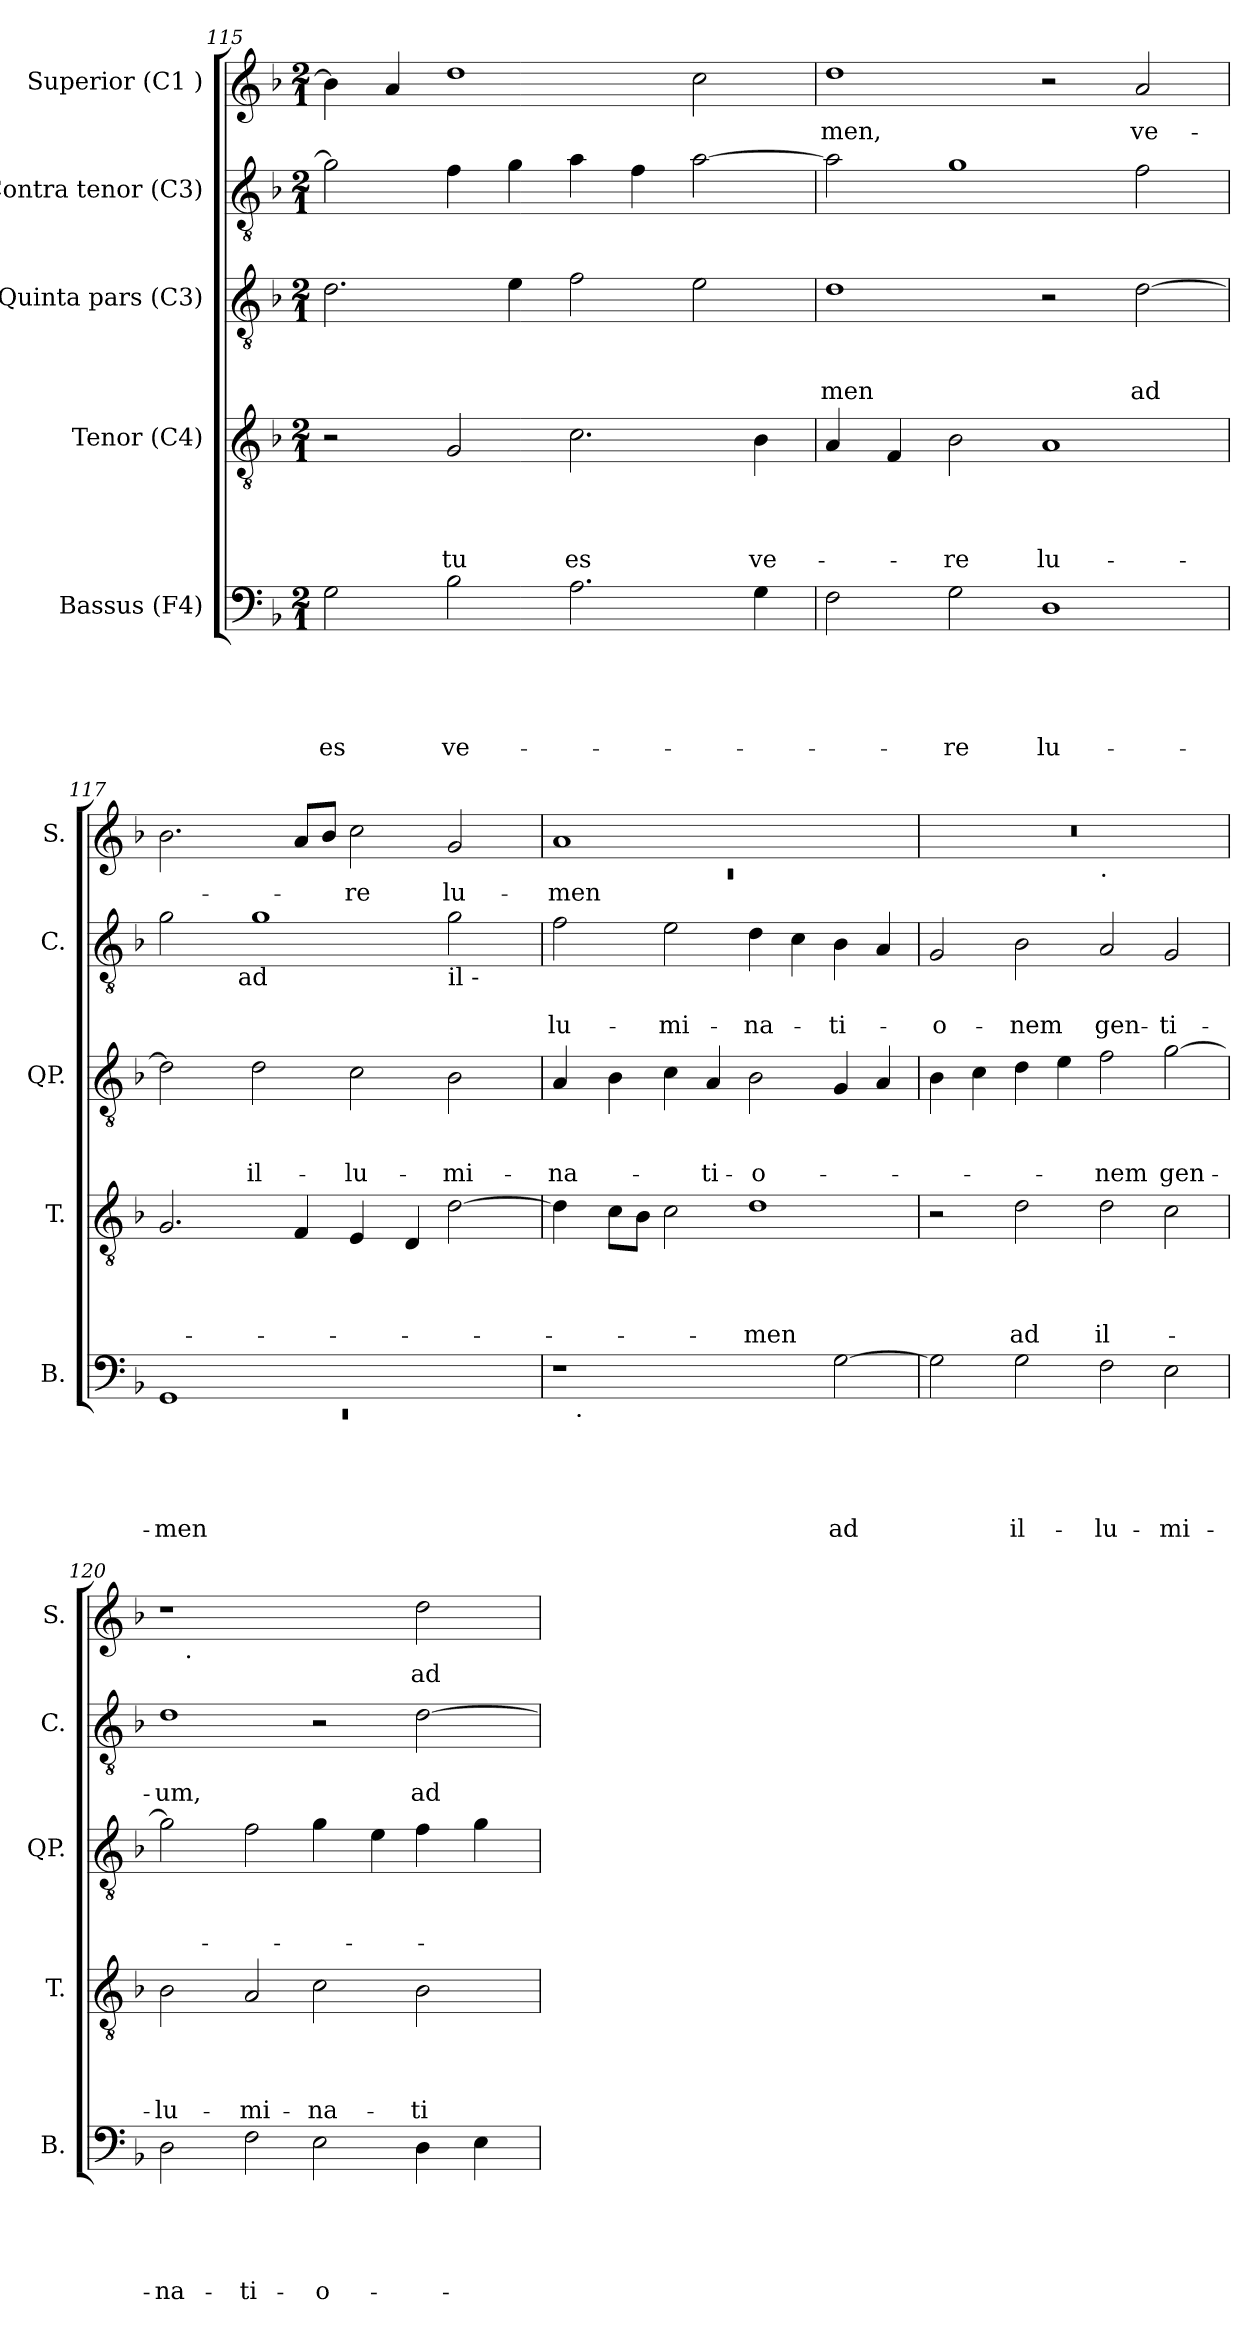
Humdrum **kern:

**kern	**text	**text	**text	**text	**text	**kern	**text	**text	**text	**text	**kern	**text	**text	**text	**kern	**text	**text	**kern	**text
*part5	*part5	*part5	*part5	*part5	*part5	*part4	*part4	*part4	*part4	*part4	*part3	*part3	*part3	*part3	*part2	*part2	*part2	*part1	*part1
*staff5	*staff5	*staff5	*staff5	*staff5	*staff5	*staff4	*staff4	*staff4	*staff4	*staff4	*staff3	*staff3	*staff3	*staff3	*staff2	*staff2	*staff2	*staff1	*staff1
*I"Bassus (F4)	*	*	*	*	*	*I"Tenor (C4)	*	*	*	*	*I"Quinta pars (C3)	*	*	*	*I"Contra tenor (C3)	*	*	*I"Superior (C1 )	*
*I'B.	*	*	*	*	*	*I'T.	*	*	*	*	*I'QP.	*	*	*	*I'C.	*	*	*I'S.	*
*clefF4	*	*	*	*	*	*clefGv2	*	*	*	*	*clefGv2	*	*	*	*clefGv2	*	*	*clefG2	*
*k[b-]	*	*	*	*	*	*k[b-]	*	*	*	*	*k[b-]	*	*	*	*k[b-]	*	*	*k[b-]	*
*F:	*	*	*	*	*	*F:	*	*	*	*	*F:	*	*	*	*F:	*	*	*F:	*
*M2/1	*	*	*	*	*	*M2/1	*	*	*	*	*M2/1	*	*	*	*M2/1	*	*	*M2/1	*
=115	=115	=115	=115	=115	=115	=115	=115	=115	=115	=115	=115	=115	=115	=115	=115	=115	=115	=115	=115
!	!	!	!	!	!LO:LY:b	!	!	!	!	!	!	!	!	!	!	!	!	!	!
2G\	.	.	.	.	es	2r	.	.	.	.	2.d\	.	.	.	2g\]	.	.	4b-\]	.
.	.	.	.	.	.	.	.	.	.	.	.	.	.	.	.	.	.	4a/	.
!	!	!	!	!	!LO:LY:b	!	!	!	!	!LO:LY:b	!	!	!	!	!	!	!	!	!
2B-\	.	.	.	.	ve-	2G/	.	.	.	tu	.	.	.	.	4f\	.	.	1dd	.
.	.	.	.	.	.	.	.	.	.	.	4e\	.	.	.	4g\	.	.	.	.
!	!	!	!	!	!	!	!	!	!	!LO:LY:b	!	!	!	!	!	!	!	!	!
2.A\	.	.	.	.	.	2.c\	.	.	.	es	2f\	.	.	.	4a\	.	.	.	.
.	.	.	.	.	.	.	.	.	.	.	.	.	.	.	4f\	.	.	.	.
.	.	.	.	.	.	.	.	.	.	.	2e\	.	.	.	[>2a\	.	.	2cc\	.
!	!	!	!	!	!	!	!	!	!	!LO:LY:b	!	!	!	!	!	!	!	!	!
4G\	.	.	.	.	.	4B-\	.	.	.	ve-	.	.	.	.	.	.	.	.	.
=116	=116	=116	=116	=116	=116	=116	=116	=116	=116	=116	=116	=116	=116	=116	=116	=116	=116	=116	=116
!	!	!	!	!	!	!	!	!	!	!	!	!	!	!LO:LY:b	!	!	!	!	!LO:LY:b
2F\	.	.	.	.	.	4A/	.	.	.	.	1d	.	.	-men	2a\]	.	.	1dd	-men,
.	.	.	.	.	.	4F/	.	.	.	.	.	.	.	.	.	.	.	.	.
!	!	!	!	!	!LO:LY:b	!	!	!	!	!LO:LY:b	!	!	!	!	!	!	!	!	!
2G\	.	.	.	.	-re	2B-\	.	.	.	-re	.	.	.	.	1g	.	.	.	.
!	!	!	!	!	!LO:LY:b	!	!	!	!	!LO:LY:b	!	!	!	!	!	!	!	!	!
1D	.	.	.	.	lu-	1A	.	.	.	lu-	2r	.	.	.	.	.	.	2r	.
!	!	!	!	!	!	!	!	!	!	!	!	!	!	!LO:LY:b	!	!	!	!	!LO:LY:b
.	.	.	.	.	.	.	.	.	.	.	[>2d\	.	.	ad	2f\	.	.	2a/	ve-
=117	=117	=117	=117	=117	=117	=117	=117	=117	=117	=117	=117	=117	=117	=117	=117	=117	=117	=117	=117
*^	*	*	*	*	*	*	*	*	*	*	*	*	*	*	*	*	*	*	*
!	!	!	!	!	!	!	!	!	!	!	!	!	!	!	!	!LO:TX:b:t=men	!	!	!	!
!	!LO:N:vis=1	!	!	!	!	!LO:LY:b	!	!	!	!	!	!	!	!	!	!	!	!	!	!
*	*	*	*	*	*	*	*	*	*	*	*	*	*	*	*	*^	*	*	*	*
1GG	0rEE	.	.	.	.	-men	2.G/	.	.	.	.	2d\]	.	.	.	2g\	3ryy	.	.	2.b-\	.
.	.	.	.	.	.	.	.	.	.	.	.	.	.	.	.	.	12.ryy	.	.	.	.
!	!	!	!	!	!	!	!	!	!	!	!	!	!	!	!	!	!LO:TX:b:t=ad	!	!	!	!
.	.	.	.	.	.	.	.	.	.	.	.	.	.	.	.	.	3%2ryy	.	.	.	.
!	!	!	!	!	!	!	!	!	!	!	!	!	!	!	!LO:LY:b	!	!	!	!	!	!
.	.	.	.	.	.	.	.	.	.	.	.	2d\	.	.	il-	1g	.	.	.	.	.
.	.	.	.	.	.	.	4F/	.	.	.	.	.	.	.	.	.	.	.	.	8a/L	.
.	.	.	.	.	.	.	.	.	.	.	.	.	.	.	.	.	.	.	.	8b-/J	.
!	!	!	!	!	!	!	!	!	!	!	!	!	!	!	!LO:LY:b	!	!	!	!	!	!LO:LY:b
1ryy	.	.	.	.	.	.	4E/	.	.	.	.	2c\	.	.	-lu-	.	.	.	.	2cc\	-re
.	.	.	.	.	.	.	.	.	.	.	.	.	.	.	.	.	3%2ryy	.	.	.	.
.	.	.	.	.	.	.	4D/	.	.	.	.	.	.	.	.	.	.	.	.	.	.
!	!	!	!	!	!	!	!	!	!	!	!	!	!	!	!	!LO:TX:b:t=il -	!	!	!	!	!
!	!	!	!	!	!	!	!	!	!	!	!	!	!	!	!LO:LY:b	!	!	!	!	!	!LO:LY:b
.	.	.	.	.	.	.	[<2d\	.	.	.	.	2B-\	.	.	-mi-	2g\	.	.	.	2g/	lu-
.	.	.	.	.	.	.	.	.	.	.	.	.	.	.	.	.	6ryy	.	.	.	.
.	.	.	.	.	.	.	.	.	.	.	.	.	.	.	.	.	24ryy	.	.	.	.
!!LO:LB:g=z
=118	=118	=118	=118	=118	=118	=118	=118	=118	=118	=118	=118	=118	=118	=118	=118	=118	=118	=118	=118	=118	=118
*	*	*	*	*	*	*	*	*	*	*	*	*	*	*	*	*	*	*	*	*^	*
!	!	!	!	!	!	!	!	!	!	!	!	!	!	!	!LO:LY:b	!	!	!	!LO:LY:b	!	!LO:N:vis=1	!LO:LY:b
*	*	*	*	*	*	*	*	*	*	*	*	*	*	*	*	*v	*v	*	*	*	*	*
1r	12ryy	.	.	.	.	.	4d\]	.	.	.	.	4A/	.	.	-na-	2f\	.	-lu-	1a	0rc	-men
!	!LO:TX:b:t=.	!	!	!	!	!	!	!	!	!	!	!	!	!	!	!	!	!	!	!	!
.	3%2ryy	.	.	.	.	.	.	.	.	.	.	.	.	.	.	.	.	.	.	.	.
.	.	.	.	.	.	.	8c\L	.	.	.	.	4B-\	.	.	.	.	.	.	.	.	.
.	.	.	.	.	.	.	8B-\J	.	.	.	.	.	.	.	.	.	.	.	.	.	.
!	!	!	!	!	!	!	!	!	!	!	!	!	!	!	!	!	!	!LO:LY:b	!	!	!
.	.	.	.	.	.	.	2c\	.	.	.	.	4c\	.	.	.	2e\	.	-mi-	.	.	.
!	!	!	!	!	!	!	!	!	!	!	!	!	!	!	!LO:LY:b	!	!	!	!	!	!
.	3%2...ryy	.	.	.	.	.	.	.	.	.	.	4A/	.	.	-ti-	.	.	.	.	.	.
!	!	!	!	!	!	!	!	!	!	!	!LO:LY:b	!	!	!	!LO:LY:b	!	!	!LO:LY:b	!	!	!
2ryy	.	.	.	.	.	.	1d	.	.	.	-men	2B-\	.	.	-o-	4d\	.	-na-	1ryy	.	.
.	.	.	.	.	.	.	.	.	.	.	.	.	.	.	.	4c\	.	.	.	.	.
!	!	!	!	!	!	!LO:LY:b	!	!	!	!	!	!	!	!	!	!	!	!LO:LY:b	!	!	!
[>2G\	.	.	.	.	.	ad	.	.	.	.	.	4G/	.	.	.	4B-\	.	-ti-	.	.	.
.	.	.	.	.	.	.	.	.	.	.	.	4A/	.	.	.	4A/	.	.	.	.	.
=119	=119	=119	=119	=119	=119	=119	=119	=119	=119	=119	=119	=119	=119	=119	=119	=119	=119	=119	=119	=119	=119
!	!	!	!	!	!	!	!	!	!	!	!	!	!	!	!	!	!	!LO:LY:b	!	!	!
*v	*v	*	*	*	*	*	*	*	*	*	*	*	*	*	*	*	*	*	*	*	*
2G\]	.	.	.	.	.	2r	.	.	.	.	4B-\	.	.	.	2G/	.	-o-	0r	1ryy	.
.	.	.	.	.	.	.	.	.	.	.	4c\	.	.	.	.	.	.	.	.	.
!	!	!	!	!	!LO:LY:b	!	!	!	!	!LO:LY:b	!	!	!	!	!	!	!LO:LY:b	!	!	!
2G\	.	.	.	.	il-	2d\	.	.	.	ad	4d\	.	.	.	2B-\	.	-nem	.	.	.
.	.	.	.	.	.	.	.	.	.	.	4e\	.	.	.	.	.	.	.	.	.
!	!	!	!	!	!	!	!	!	!	!	!	!	!	!	!	!	!	!	!LO:TX:b:t=.	!
!	!	!	!	!	!LO:LY:b	!	!	!	!	!LO:LY:b	!	!	!	!LO:LY:b	!	!	!LO:LY:b	!	!	!
2F\	.	.	.	.	-lu-	2d\	.	.	.	il-	2f\	.	.	-nem	2A/	.	gen-	.	1ryy	.
!	!	!	!	!	!LO:LY:b	!	!	!	!	!	!	!	!	!LO:LY:b	!	!	!LO:LY:b	!	!	!
2E\	.	.	.	.	-mi-	2c\	.	.	.	.	[>2g\	.	.	gen-	2G/	.	-ti-	.	.	.
=120	=120	=120	=120	=120	=120	=120	=120	=120	=120	=120	=120	=120	=120	=120	=120	=120	=120	=120	=120	=120
!	!	!	!	!	!LO:LY:b	!	!	!	!	!LO:LY:b	!	!	!	!	!	!	!LO:LY:b	!	!	!
2D\	.	.	.	.	-na-	2B-\	.	.	.	-lu-	2g\]	.	.	.	1d	.	-um,	1r	16.ryy	.
!	!	!	!	!	!	!	!	!	!	!	!	!	!	!	!	!	!	!	!LO:TX:b:t=.	!
.	.	.	.	.	.	.	.	.	.	.	.	.	.	.	.	.	.	.	1ryy	.
!	!	!	!	!	!LO:LY:b	!	!	!	!	!LO:LY:b	!	!	!	!	!	!	!	!	!	!
2F\	.	.	.	.	-ti-	2A/	.	.	.	-mi-	2f\	.	.	.	.	.	.	.	.	.
!	!	!	!	!	!LO:LY:b	!	!	!	!	!LO:LY:b	!	!	!	!	!	!	!	!	!	!
2E\	.	.	.	.	-o-	2c\	.	.	.	-na-	4g\	.	.	.	2r	.	.	2ryy	.	.
.	.	.	.	.	.	.	.	.	.	.	.	.	.	.	.	.	.	.	2ryy	.
.	.	.	.	.	.	.	.	.	.	.	4e\	.	.	.	.	.	.	.	.	.
!	!	!	!	!	!	!	!	!	!	!LO:LY:b	!	!	!	!	!	!	!LO:LY:b	!	!	!LO:LY:b
4D\	.	.	.	.	.	2B-\	.	.	.	-ti-	4f\	.	.	.	[>2d\	.	ad	2dd\	.	ad
.	.	.	.	.	.	.	.	.	.	.	.	.	.	.	.	.	.	.	4ryy	.
4E\	.	.	.	.	.	.	.	.	.	.	4g\	.	.	.	.	.	.	.	.	.
.	.	.	.	.	.	.	.	.	.	.	.	.	.	.	.	.	.	.	8ryy	.
.	.	.	.	.	.	.	.	.	.	.	.	.	.	.	.	.	.	.	32ryy	.
*	*	*	*	*	*	*	*	*	*	*	*	*	*	*	*	*	*	*v	*v	*
=	=	=	=	=	=	=	=	=	=	=	=	=	=	=	=	=	=	=	=
*-	*-	*-	*-	*-	*-	*-	*-	*-	*-	*-	*-	*-	*-	*-	*-	*-	*-	*-	*-
